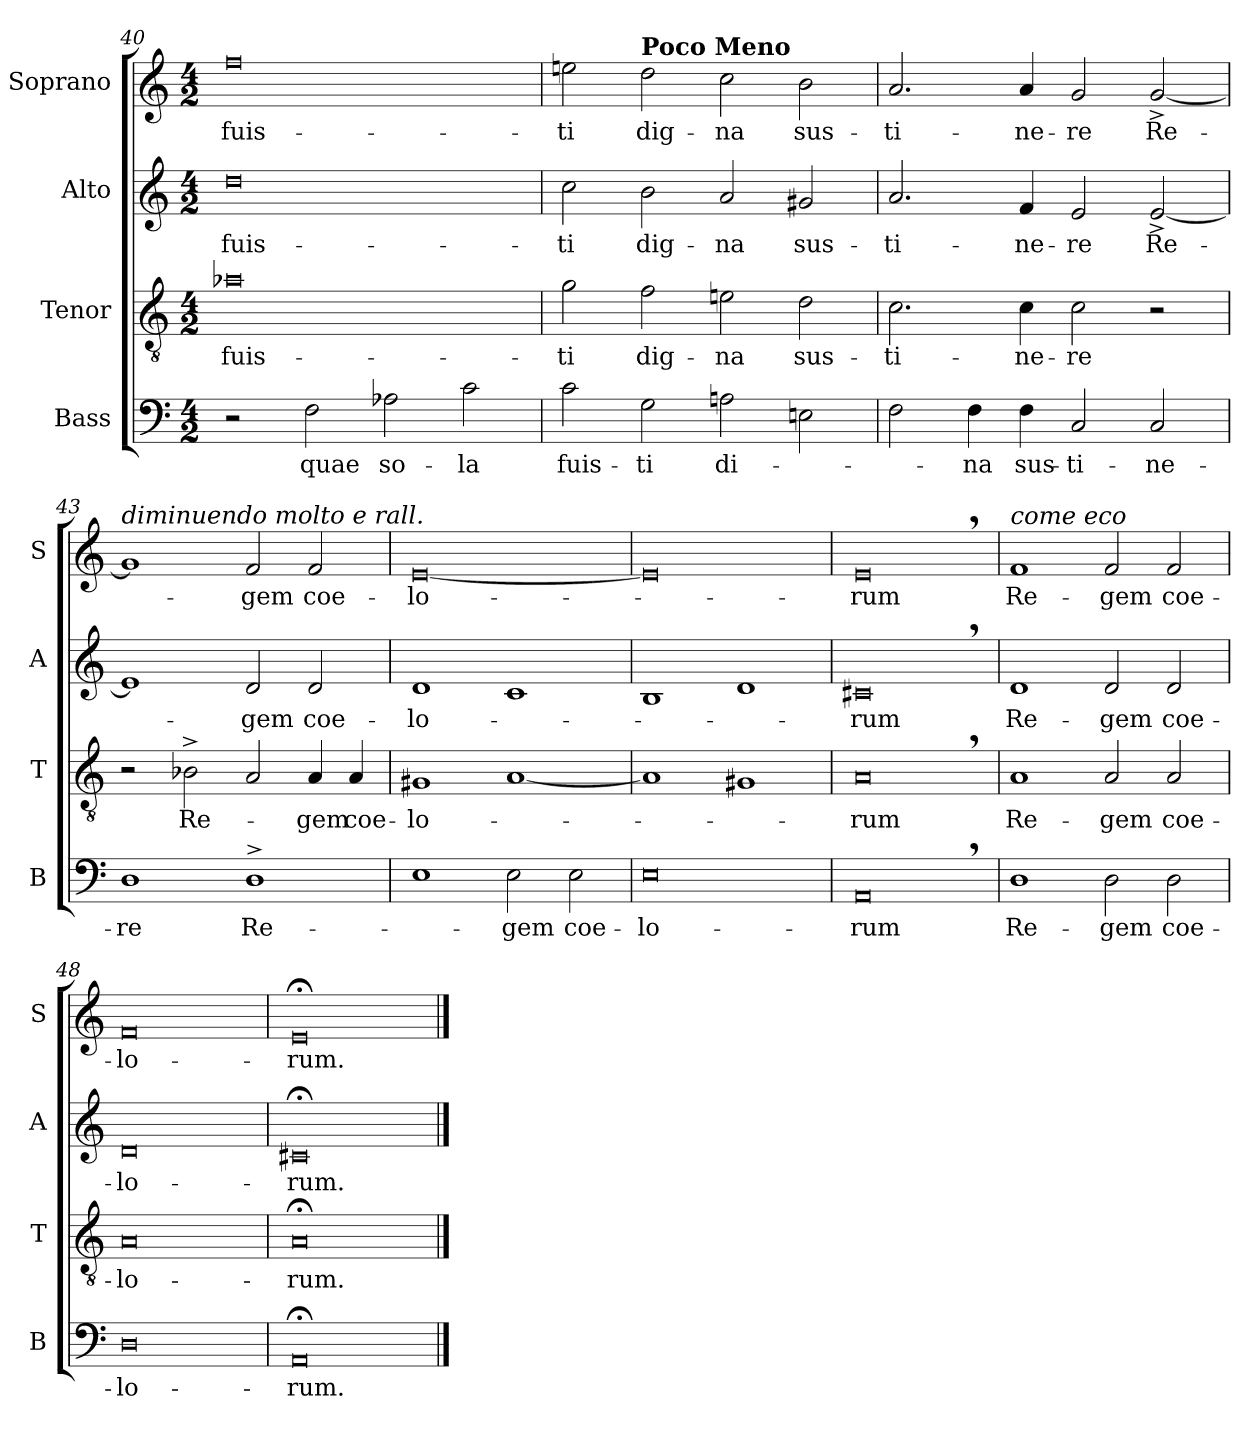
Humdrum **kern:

**kern	**text	**kern	**text	**kern	**text	**kern	**text
*part4	*part4	*part3	*part3	*part2	*part2	*part1	*part1
*staff4	*staff4	*staff3	*staff3	*staff2	*staff2	*staff1	*staff1
*I"Bass	*	*I"Tenor	*	*I"Alto	*	*I"Soprano	*
*I'B	*	*I'T	*	*I'A	*	*I'S	*
*clefF4	*	*clefGv2	*	*clefG2	*	*clefG2	*
*k[]	*	*k[]	*	*k[]	*	*k[]	*
*a:	*	*a:	*	*a:	*	*a:	*
*M4/2	*	*M4/2	*	*M4/2	*	*M4/2	*
=40	=40	=40	=40	=40	=40	=40	=40
!	!	!	!LO:LY:b	!	!LO:LY:b	!	!LO:LY:b
2r	.	0a-X	fuis-	0dd	fuis-	0ff	fuis-
!	!LO:LY:b	!	!	!	!	!	!
2F\	quae	.	.	.	.	.	.
!	!LO:LY:b	!	!	!	!	!	!
2A-X\	so-	.	.	.	.	.	.
!	!LO:LY:b	!	!	!	!	!	!
2c\	-la	.	.	.	.	.	.
=41	=41	=41	=41	=41	=41	=41	=41
!	!LO:LY:b	!	!LO:LY:b	!	!LO:LY:b	!	!LO:LY:b
2c\	fuis-	2g\	-ti	2cc\	-ti	2eeni\	-ti
!	!	!	!	!	!	!LO:TX:a:B:t=Poco Meno	!
!	!LO:LY:b	!	!LO:LY:b	!	!LO:LY:b	!	!LO:LY:b
2G\	-ti	2f\	dig-	2b\	dig-	2dd\	dig-
!	!LO:LY:b	!	!LO:LY:b	!	!LO:LY:b	!	!LO:LY:b
2Ani\	di-	2eni\	-na	2a/	-na	2cc\	-na
!	!	!	!LO:LY:b	!	!LO:LY:b	!	!LO:LY:b
2Eni\	.	2d\	sus-	2g#X/	sus-	2b\	sus-
=42	=42	=42	=42	=42	=42	=42	=42
!	!	!	!LO:LY:b	!	!LO:LY:b	!	!LO:LY:b
2F\	.	2.c\	-ti-	2.a/	-ti-	2.a/	-ti-
!	!LO:LY:b	!	!	!	!	!	!
4F\	-na	.	.	.	.	.	.
!	!LO:LY:b	!	!LO:LY:b	!	!LO:LY:b	!	!LO:LY:b
4F\	sus-	4c\	-ne-	4f/	-ne-	4a/	-ne-
!	!LO:LY:b	!	!LO:LY:b	!	!LO:LY:b	!	!LO:LY:b
2C/	-ti-	2c\	-re	2e/	-re	2g/	-re
!	!LO:LY:b	!	!	!	!LO:LY:b	!	!LO:LY:b
2C/	-ne-	2r	.	[2e^</	Re-	[2g^</	Re-
!!LO:LB:g=z
=43	=43	=43	=43	=43	=43	=43	=43
!	!	!	!	!	!	!LO:TX:a:i:t=diminuendo molto e rall.	!
!	!LO:LY:b	!	!	!	!	!	!
1D	-re	2r	.	1e]	.	1g]	.
!	!	!	!LO:LY:b	!	!	!	!
.	.	2B-X^>\	Re-	.	.	.	.
!	!LO:LY:b	!	!	!	!LO:LY:b	!	!LO:LY:b
1D^>	Re-	2A/	.	2d/	-gem	2f/	-gem
!	!	!	!LO:LY:b	!	!LO:LY:b	!	!LO:LY:b
.	.	4A/	-gem	2d/	coe-	2f/	coe-
!	!	!	!LO:LY:b	!	!	!	!
.	.	4A/	coe-	.	.	.	.
=44	=44	=44	=44	=44	=44	=44	=44
!	!	!	!LO:LY:b	!	!LO:LY:b	!	!LO:LY:b
1E	.	1G#X	-lo-	1d	-lo-	[0e	-lo-
!	!LO:LY:b	!	!	!	!	!	!
2E\	-gem	[1A	.	1c	.	.	.
!	!LO:LY:b	!	!	!	!	!	!
2E\	coe-	.	.	.	.	.	.
=45	=45	=45	=45	=45	=45	=45	=45
!	!LO:LY:b	!	!	!	!	!	!
0E	-lo-	1A]	.	1B	.	0e]	.
.	.	1G#X	.	1d	.	.	.
=46	=46	=46	=46	=46	=46	=46	=46
!	!LO:LY:b	!	!LO:LY:b	!	!LO:LY:b	!	!LO:LY:b
0AA,>	-rum	0A,>	-rum	0c#X,>	-rum	0e,>	-rum
!!LO:LB:g=z
=47	=47	=47	=47	=47	=47	=47	=47
!	!	!	!	!	!	!LO:TX:a:i:t=come eco	!
!	!LO:LY:b	!	!LO:LY:b	!	!LO:LY:b	!	!LO:LY:b
1D	Re-	1A	Re-	1d	Re-	1f	Re-
!	!LO:LY:b	!	!LO:LY:b	!	!LO:LY:b	!	!LO:LY:b
2D\	-gem	2A/	-gem	2d/	-gem	2f/	-gem
!	!LO:LY:b	!	!LO:LY:b	!	!LO:LY:b	!	!LO:LY:b
2D\	coe-	2A/	coe-	2d/	coe-	2f/	coe-
=48	=48	=48	=48	=48	=48	=48	=48
!	!LO:LY:b	!	!LO:LY:b	!	!LO:LY:b	!	!LO:LY:b
0D	-lo-	0A	-lo-	0d	-lo-	0f	-lo-
=49	=49	=49	=49	=49	=49	=49	=49
!	!LO:LY:b	!	!LO:LY:b	!	!LO:LY:b	!	!LO:LY:b
0AA;<	-rum.	0A;<	-rum.	0c#X;<	-rum.	0e;<	-rum.
==	==	==	==	==	==	==	==
*-	*-	*-	*-	*-	*-	*-	*-
